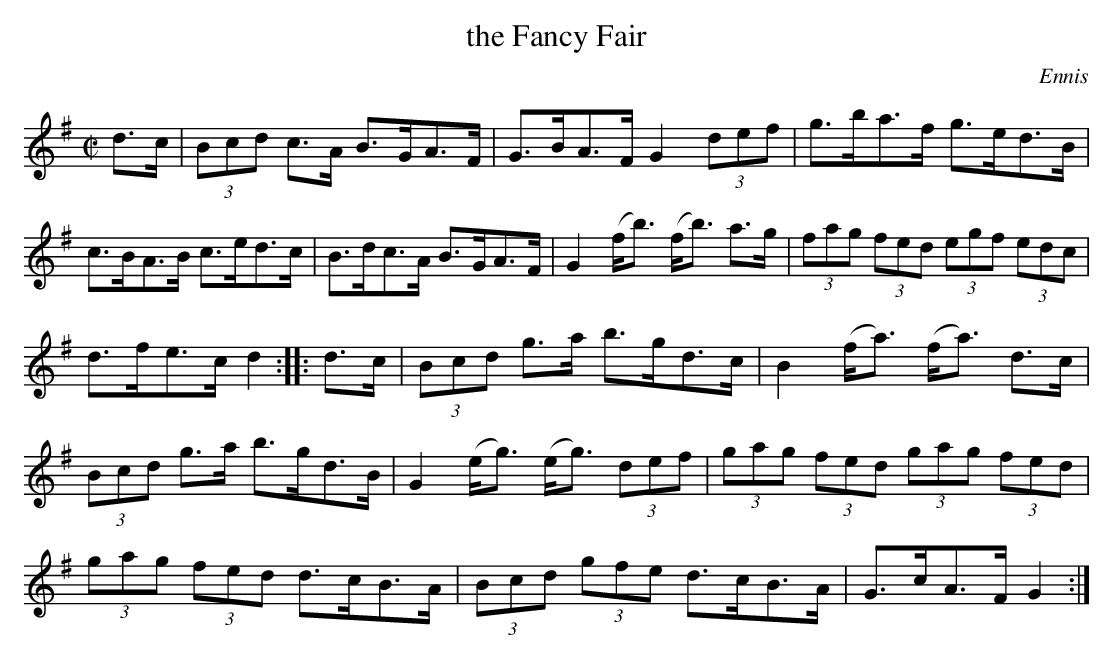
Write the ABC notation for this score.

X:1
T: the Fancy Fair
O: Ennis
M: C|
L: 1/8
K: G
d>c |\
(3Bcd c>A B>GA>F | G>BA>F G2 (3def |\
g>ba>f g>ed>B | c>BA>B c>ed>c |\
B>dc>A B>GA>F | G2 (f<b) (f<b) a>g |\
(3fag (3fed (3egf (3edc | d>fe>c d2 :: d>c |\
(3Bcd g>a b>gd>c | B2 (f<a) (f<a) d>c |\
(3Bcd g>a b>gd>B | G2 (e<g) (e<g) (3def |\
(3gag (3fed (3gag (3fed | (3gag (3fed d>cB>A |\
(3Bcd (3gfe d>cB>A | G>cA>F G2 :|
